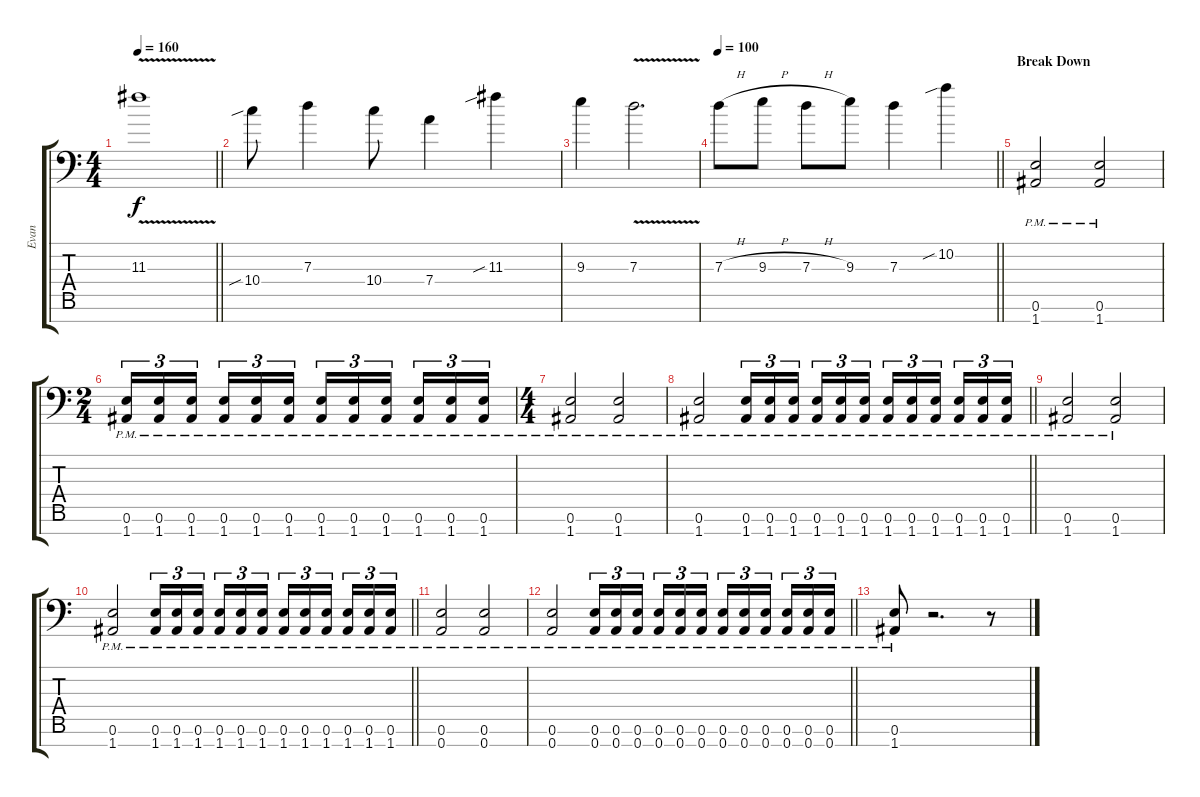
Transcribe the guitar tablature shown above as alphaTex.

\track ("Evan" "Evan") {instrument distortionguitar}
\staff {score tabs}
\tuning (E4 B3 G3 D3 A2 E2 A1) {hide}
\ts (4 4)
\tempo 160
\clef f4
\barLineRight lightlight
\ks c
11.3{v}.1{dy f} |
10.4{sib}.8 7.3.4 10.4.8 7.4.4 11.3{sib}.4 |
9.3.4 7.3{v}.2{d} |
\tempo 100
\barLineRight lightlight
7.3{h}.8 9.3{h}.8 7.3{h}.8 9.3.8 7.3.4 10.2{sib}.4 |
\section ("" "Break Down")
(0.6{pm} 1.7{pm}).2 (0.6{pm} 1.7{pm}).2 |
\ts (2 4)
(0.6{pm} 1.7{pm}).16{tu (3 2)} (0.6{pm} 1.7{pm}).16{tu (3 2)} (0.6{pm} 1.7{pm}).16{tu (3 2) beam splitsecondary} (0.6{pm} 1.7{pm}).16{tu (3 2)} (0.6{pm} 1.7{pm}).16{tu (3 2)} (0.6{pm} 1.7{pm}).16{tu (3 2)} (0.6{pm} 1.7{pm}).16{tu (3 2)} (0.6{pm} 1.7{pm}).16{tu (3 2)} (0.6{pm} 1.7{pm}).16{tu (3 2) beam splitsecondary} (0.6{pm} 1.7{pm}).16{tu (3 2)} (0.6{pm} 1.7{pm}).16{tu (3 2)} (0.6{pm} 1.7{pm}).16{tu (3 2)} |
\ts (4 4)
(0.6{pm} 1.7{pm}).2 (0.6{pm} 1.7{pm}).2 |
\barLineRight lightlight
(0.6{pm} 1.7{pm}).2 (0.6{pm} 1.7{pm}).16{tu (3 2)} (0.6{pm} 1.7{pm}).16{tu (3 2)} (0.6{pm} 1.7{pm}).16{tu (3 2) beam splitsecondary} (0.6{pm} 1.7{pm}).16{tu (3 2)} (0.6{pm} 1.7{pm}).16{tu (3 2)} (0.6{pm} 1.7{pm}).16{tu (3 2)} (0.6{pm} 1.7{pm}).16{tu (3 2)} (0.6{pm} 1.7{pm}).16{tu (3 2)} (0.6{pm} 1.7{pm}).16{tu (3 2) beam splitsecondary} (0.6{pm} 1.7{pm}).16{tu (3 2)} (0.6{pm} 1.7{pm}).16{tu (3 2)} (0.6{pm} 1.7{pm}).16{tu (3 2)} |
(0.6{pm} 1.7{pm}).2 (0.6{pm} 1.7{pm}).2 |
\barLineRight lightlight
(0.6{pm} 1.7{pm}).2 (0.6{pm} 1.7{pm}).16{tu (3 2)} (0.6{pm} 1.7{pm}).16{tu (3 2)} (0.6{pm} 1.7{pm}).16{tu (3 2) beam splitsecondary} (0.6{pm} 1.7{pm}).16{tu (3 2)} (0.6{pm} 1.7{pm}).16{tu (3 2)} (0.6{pm} 1.7{pm}).16{tu (3 2)} (0.6{pm} 1.7{pm}).16{tu (3 2)} (0.6{pm} 1.7{pm}).16{tu (3 2)} (0.6{pm} 1.7{pm}).16{tu (3 2) beam splitsecondary} (0.6{pm} 1.7{pm}).16{tu (3 2)} (0.6{pm} 1.7{pm}).16{tu (3 2)} (0.6{pm} 1.7{pm}).16{tu (3 2)} |
(0.6{pm} 0.7{pm}).2 (0.6{pm} 0.7{pm}).2 |
\barLineRight lightlight
(0.6{pm} 0.7{pm}).2 (0.6{pm} 0.7{pm}).16{tu (3 2)} (0.6{pm} 0.7{pm}).16{tu (3 2)} (0.6{pm} 0.7{pm}).16{tu (3 2) beam splitsecondary} (0.6{pm} 0.7{pm}).16{tu (3 2)} (0.6{pm} 0.7{pm}).16{tu (3 2)} (0.6{pm} 0.7{pm}).16{tu (3 2)} (0.6{pm} 0.7{pm}).16{tu (3 2)} (0.6{pm} 0.7{pm}).16{tu (3 2)} (0.6{pm} 0.7{pm}).16{tu (3 2) beam splitsecondary} (0.6{pm} 0.7{pm}).16{tu (3 2)} (0.6{pm} 0.7{pm}).16{tu (3 2)} (0.6{pm} 0.7{pm}).16{tu (3 2)} |
(0.6{pm} 1.7{pm}).8 r.2{d} r.8
